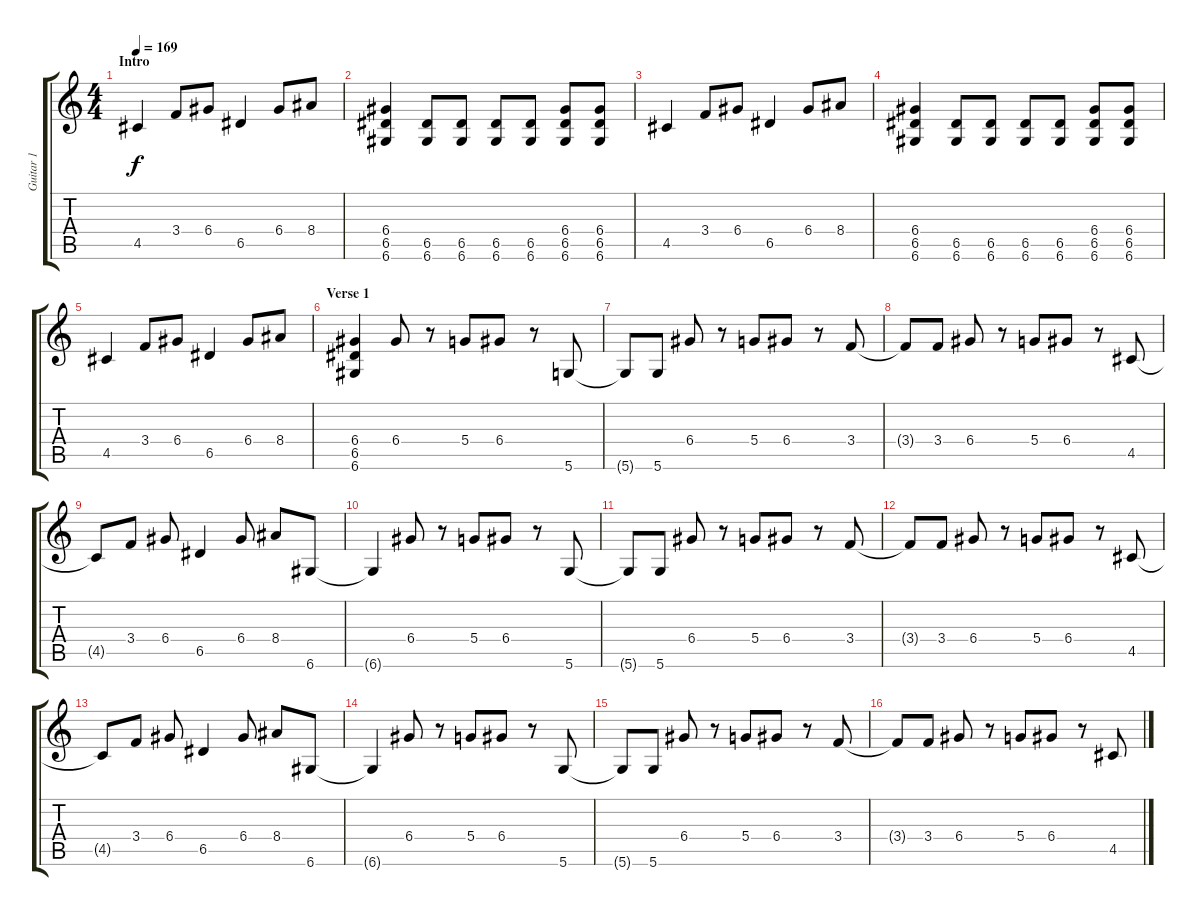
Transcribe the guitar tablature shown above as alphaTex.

\track ("Guitar 1" "Guitar 1") {instrument distortionguitar}
\staff {score tabs}
\tuning (E4 B3 G3 D3 A2 D2) {hide}
\ts (4 4)
\section ("" "Intro")
\tempo 169
\clef g2
\ks c
4.5.4{dy f instrument distortionguitar} 3.4.8 6.4.8 6.5.4 6.4.8 8.4.8 |
(6.4 6.5 6.6).4 (6.5 6.6).8 (6.5 6.6).8 (6.5 6.6).8 (6.5 6.6).8 (6.4 6.5 6.6).8 (6.4 6.5 6.6).8 |
4.5.4 3.4.8 6.4.8 6.5.4 6.4.8 8.4.8 |
(6.4 6.5 6.6).4 (6.5 6.6).8 (6.5 6.6).8 (6.5 6.6).8 (6.5 6.6).8 (6.4 6.5 6.6).8 (6.4 6.5 6.6).8 |
4.5.4 3.4.8 6.4.8 6.5.4 6.4.8 8.4.8 |
\section ("" "Verse 1")
(6.4 6.5 6.6).4 6.4.8 r.8 5.4.8 6.4.8 r.8 5.6.8 |
5.6{t}.8 5.6.8 6.4.8 r.8 5.4.8 6.4.8 r.8 3.4.8 |
3.4{t}.8 3.4.8 6.4.8 r.8 5.4.8 6.4.8 r.8 4.5.8 |
4.5{t}.8 3.4.8 6.4.8 6.5.4 6.4.8 8.4.8 6.6.8 |
6.6{t}.4 6.4.8 r.8 5.4.8 6.4.8 r.8 5.6.8 |
5.6{t}.8 5.6.8 6.4.8 r.8 5.4.8 6.4.8 r.8 3.4.8 |
3.4{t}.8 3.4.8 6.4.8 r.8 5.4.8 6.4.8 r.8 4.5.8 |
4.5{t}.8 3.4.8 6.4.8 6.5.4 6.4.8 8.4.8 6.6.8 |
6.6{t}.4 6.4.8 r.8 5.4.8 6.4.8 r.8 5.6.8 |
5.6{t}.8 5.6.8 6.4.8 r.8 5.4.8 6.4.8 r.8 3.4.8 |
3.4{t}.8 3.4.8 6.4.8 r.8 5.4.8 6.4.8 r.8 4.5.8
